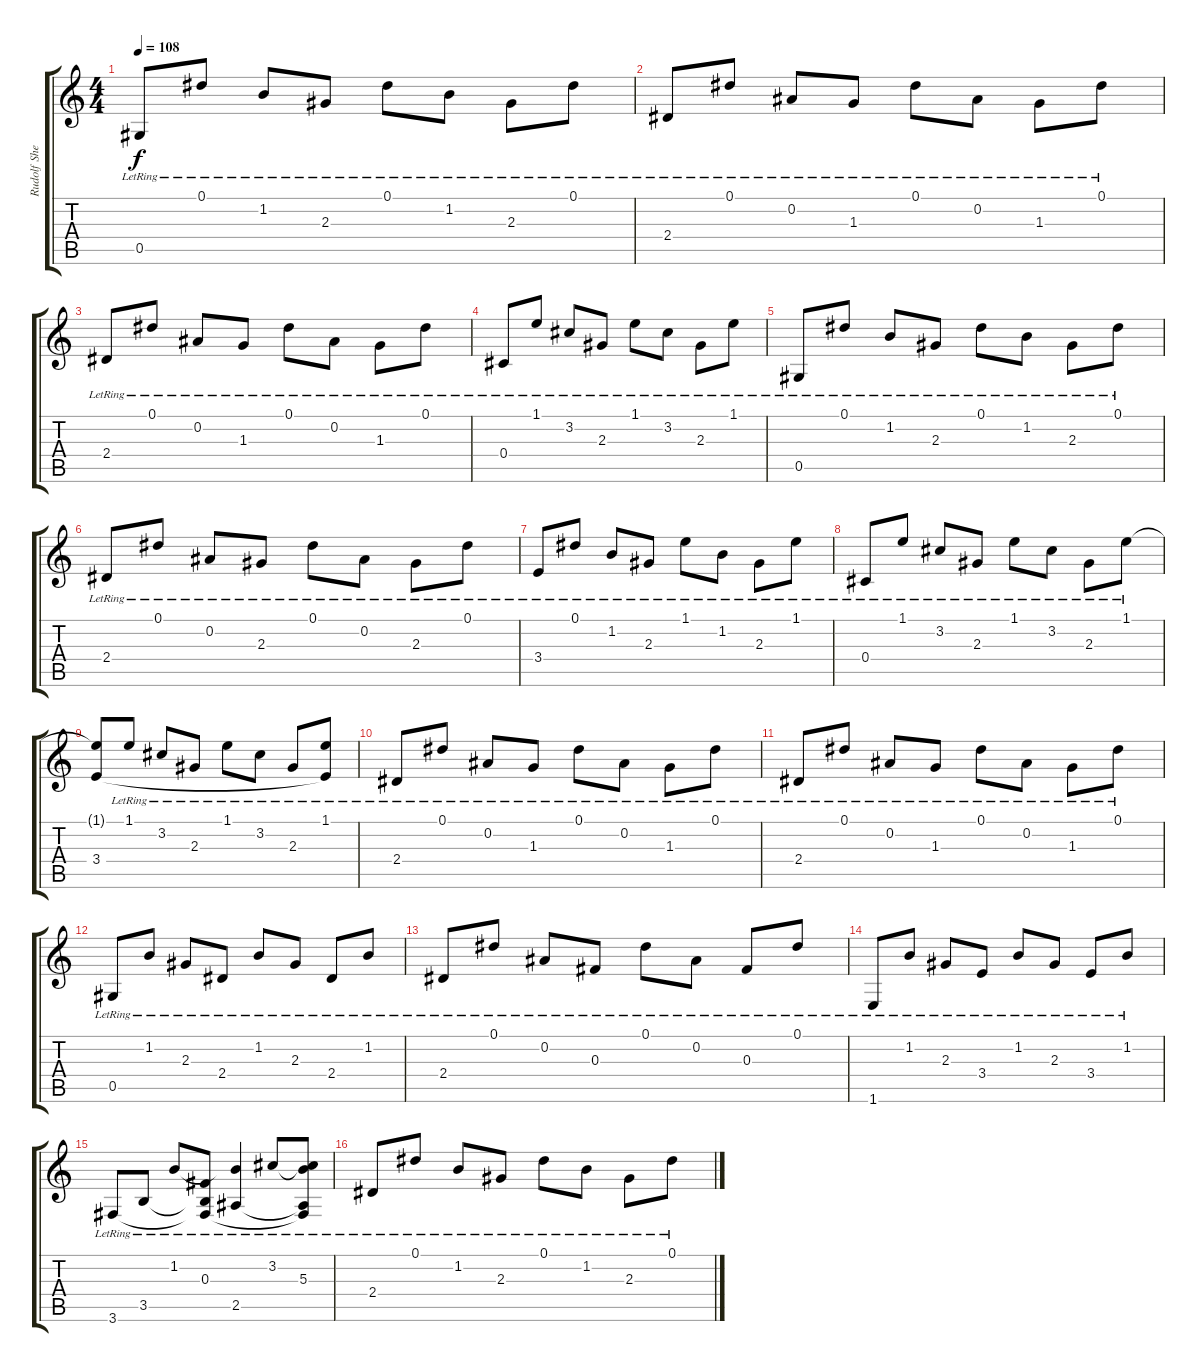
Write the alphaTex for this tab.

\track ("Rudolf Shenker" "Rudolf She") {instrument acousticguitarsteel}
\staff {score tabs}
\tuning (Eb4 Bb3 Gb3 Db3 Ab2 Eb2) {hide}
\ts (4 4)
\tempo 108
\clef g2
\ks c
0.5{lr}.8{dy f} 0.1{lr}.8 1.2{lr}.8 2.3{lr}.8 0.1{lr}.8 1.2{lr}.8 2.3{lr}.8 0.1{lr}.8 |
2.4{lr}.8 0.1{lr}.8 0.2{lr}.8 1.3{lr}.8 0.1{lr}.8 0.2{lr}.8 1.3{lr}.8 0.1{lr}.8 |
2.4{lr}.8 0.1{lr}.8 0.2{lr}.8 1.3{lr}.8 0.1{lr}.8 0.2{lr}.8 1.3{lr}.8 0.1{lr}.8 |
0.4{lr}.8 1.1{lr}.8 3.2{lr}.8 2.3{lr}.8 1.1{lr}.8 3.2{lr}.8 2.3{lr}.8 1.1{lr}.8 |
0.5{lr}.8 0.1{lr}.8 1.2{lr}.8 2.3{lr}.8 0.1{lr}.8 1.2{lr}.8 2.3{lr}.8 0.1{lr}.8 |
2.4{lr}.8 0.1{lr}.8 0.2{lr}.8 2.3{lr}.8 0.1{lr}.8 0.2{lr}.8 2.3{lr}.8 0.1{lr}.8 |
3.4{lr}.8 0.1{lr}.8 1.2{lr}.8 2.3{lr}.8 1.1{lr}.8 1.2{lr}.8 2.3{lr}.8 1.1{lr}.8 |
0.4{lr}.8 1.1{lr}.8 3.2{lr}.8 2.3{lr}.8 1.1{lr}.8 3.2{lr}.8 2.3{lr}.8 1.1{lr}.8 |
(1.1{t} 3.4).8 1.1{lr}.8 3.2{lr}.8 2.3{lr}.8 1.1{lr}.8 3.2{lr}.8 2.3{lr}.8 (1.1{lr} 3.4{t}).8 |
2.4{lr}.8 0.1{lr}.8 0.2{lr}.8 1.3{lr}.8 0.1{lr}.8 0.2{lr}.8 1.3{lr}.8 0.1{lr}.8 |
2.4{lr}.8 0.1{lr}.8 0.2{lr}.8 1.3{lr}.8 0.1{lr}.8 0.2{lr}.8 1.3{lr}.8 0.1{lr}.8 |
0.5{lr}.8 1.2{lr}.8 2.3{lr}.8 2.4{lr}.8 1.2{lr}.8 2.3{lr}.8 2.4{lr}.8 1.2{lr}.8 |
2.4{lr}.8 0.1{lr}.8 0.2{lr}.8 0.3{lr}.8 0.1{lr}.8 0.2{lr}.8 0.3{lr}.8 0.1{lr}.8 |
1.6{lr}.8 1.2{lr}.8 2.3{lr}.8 3.4{lr}.8 1.2{lr}.8 2.3{lr}.8 3.4{lr}.8 1.2{lr}.8 |
3.6{lr}.8 3.5{lr}.8 1.2{lr}.8 (0.3{lr} 3.5{t} 3.6{t}).8 (1.2{t} 2.5{lr}).4 3.2{lr}.8 (3.2{t} 5.3{lr} 2.5{t} 3.6{t}).8 |
2.4{lr}.8 0.1{lr}.8 1.2{lr}.8 2.3{lr}.8 0.1{lr}.8 1.2{lr}.8 2.3{lr}.8 0.1{lr}.8
